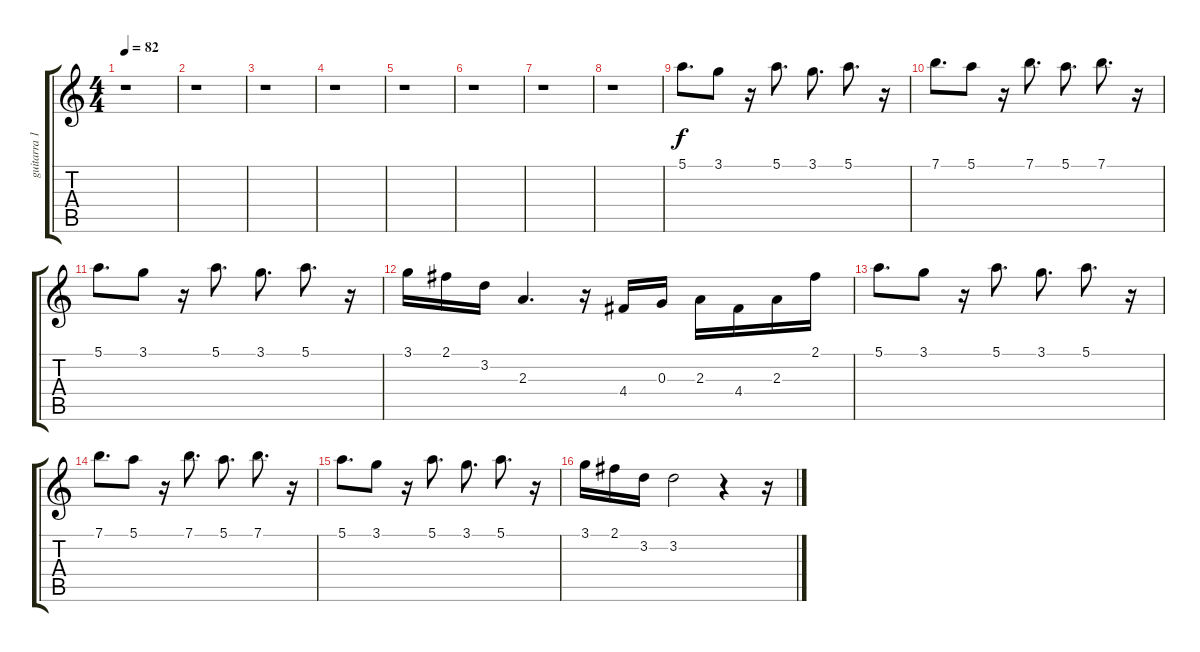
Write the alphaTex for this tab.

\track ("guitarra 1" "guitarra 1") {instrument overdrivenguitar}
\staff {score tabs}
\tuning (E4 B3 G3 D3 A2 E2) {hide}
\ts (4 4)
\tempo 82
\clef g2
\ks c
r.1{dy f} |
r.1 |
r.1 |
r.1 |
r.1 |
r.1 |
r.1 |
r.1 |
5.1.8{d} 3.1.8 r.16 5.1.8{d} 3.1.8{d} 5.1.8{d} r.16 |
7.1.8{d} 5.1.8 r.16 7.1.8{d} 5.1.8{d} 7.1.8{d} r.16 |
5.1.8{d} 3.1.8 r.16 5.1.8{d} 3.1.8{d} 5.1.8{d} r.16 |
3.1.16 2.1.16 3.2.16 2.3.4{d} r.16 4.4.16 0.3.16 2.3.16 4.4.16 2.3.16 2.1.16 |
5.1.8{d} 3.1.8 r.16 5.1.8{d} 3.1.8{d} 5.1.8{d} r.16 |
7.1.8{d} 5.1.8 r.16 7.1.8{d} 5.1.8{d} 7.1.8{d} r.16 |
5.1.8{d} 3.1.8 r.16 5.1.8{d} 3.1.8{d} 5.1.8{d} r.16 |
3.1.16 2.1.16 3.2.16 3.2.2 r.4 r.16
